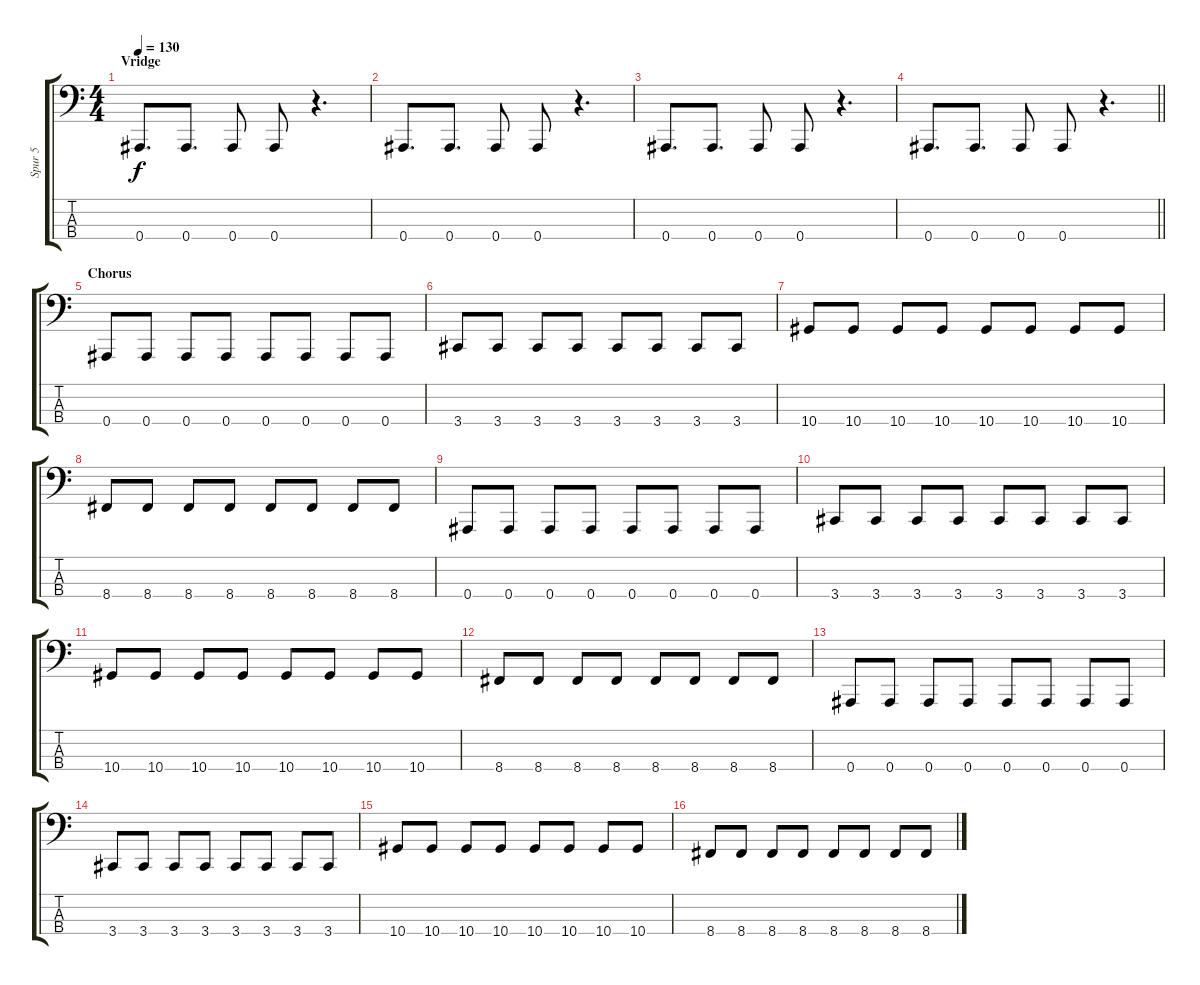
\track ("Spur 5" "Spur 5") {instrument electricbasspick}
\staff {score tabs}
\tuning (Eb2 Bb1 F1 Bb0) {hide}
\ts (4 4)
\section ("" "Vridge")
\tempo 130
\clef f4
\ks c
0.4.8{d dy f} 0.4.8{d} 0.4.8 0.4.8 r.4{d} |
0.4.8{d} 0.4.8{d} 0.4.8 0.4.8 r.4{d} |
0.4.8{d} 0.4.8{d} 0.4.8 0.4.8 r.4{d} |
\barLineRight lightlight
0.4.8{d} 0.4.8{d} 0.4.8 0.4.8 r.4{d} |
\section ("" "Chorus")
0.4.8 0.4.8 0.4.8 0.4.8 0.4.8 0.4.8 0.4.8 0.4.8 |
3.4.8 3.4.8 3.4.8 3.4.8 3.4.8 3.4.8 3.4.8 3.4.8 |
10.4.8 10.4.8 10.4.8 10.4.8 10.4.8 10.4.8 10.4.8 10.4.8 |
8.4.8 8.4.8 8.4.8 8.4.8 8.4.8 8.4.8 8.4.8 8.4.8 |
0.4.8 0.4.8 0.4.8 0.4.8 0.4.8 0.4.8 0.4.8 0.4.8 |
3.4.8 3.4.8 3.4.8 3.4.8 3.4.8 3.4.8 3.4.8 3.4.8 |
10.4.8 10.4.8 10.4.8 10.4.8 10.4.8 10.4.8 10.4.8 10.4.8 |
8.4.8 8.4.8 8.4.8 8.4.8 8.4.8 8.4.8 8.4.8 8.4.8 |
0.4.8 0.4.8 0.4.8 0.4.8 0.4.8 0.4.8 0.4.8 0.4.8 |
3.4.8 3.4.8 3.4.8 3.4.8 3.4.8 3.4.8 3.4.8 3.4.8 |
10.4.8 10.4.8 10.4.8 10.4.8 10.4.8 10.4.8 10.4.8 10.4.8 |
8.4.8 8.4.8 8.4.8 8.4.8 8.4.8 8.4.8 8.4.8 8.4.8
